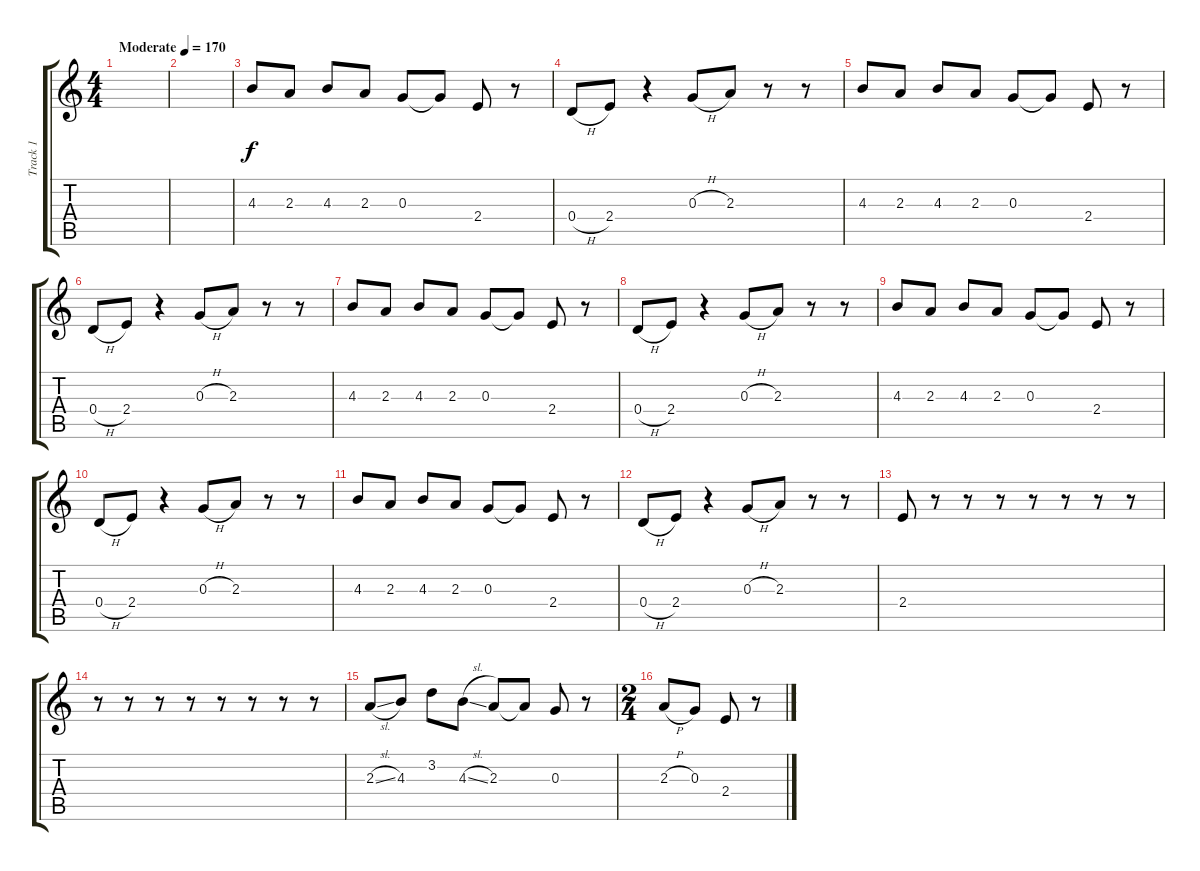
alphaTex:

\track ("Track 1" "Track 1") {mute instrument overdrivenguitar}
\staff {score tabs}
\tuning (E4 B3 G3 D3 A2 E2) {hide}
\ts (4 4)
\tempo (170 "Moderate")
\clef g2
\ks c
|
|
4.3.8 2.3.8 4.3.8 2.3.8 0.3.8 0.3{t}.8 2.4.8 r.8 |
0.4{h}.8 2.4.8 r.4 0.3{h}.8 2.3.8 r.8 r.8 |
4.3.8 2.3.8 4.3.8 2.3.8 0.3.8 0.3{t}.8 2.4.8 r.8 |
0.4{h}.8 2.4.8 r.4 0.3{h}.8 2.3.8 r.8 r.8 |
4.3.8 2.3.8 4.3.8 2.3.8 0.3.8 0.3{t}.8 2.4.8 r.8 |
0.4{h}.8 2.4.8 r.4 0.3{h}.8 2.3.8 r.8 r.8 |
4.3.8 2.3.8 4.3.8 2.3.8 0.3.8 0.3{t}.8 2.4.8 r.8 |
0.4{h}.8 2.4.8 r.4 0.3{h}.8 2.3.8 r.8 r.8 |
4.3.8 2.3.8 4.3.8 2.3.8 0.3.8 0.3{t}.8 2.4.8 r.8 |
0.4{h}.8 2.4.8 r.4 0.3{h}.8 2.3.8 r.8 r.8 |
2.4.8 r.8 r.8 r.8 r.8 r.8 r.8 r.8 |
r.8 r.8 r.8 r.8 r.8 r.8 r.8 r.8 |
2.3{sl}.8 4.3.8 3.2.8 4.3{sl}.8 2.3.8 2.3{t}.8 0.3.8 r.8 |
\ts (2 4)
2.3{h}.8 0.3.8 2.4.8 r.8
